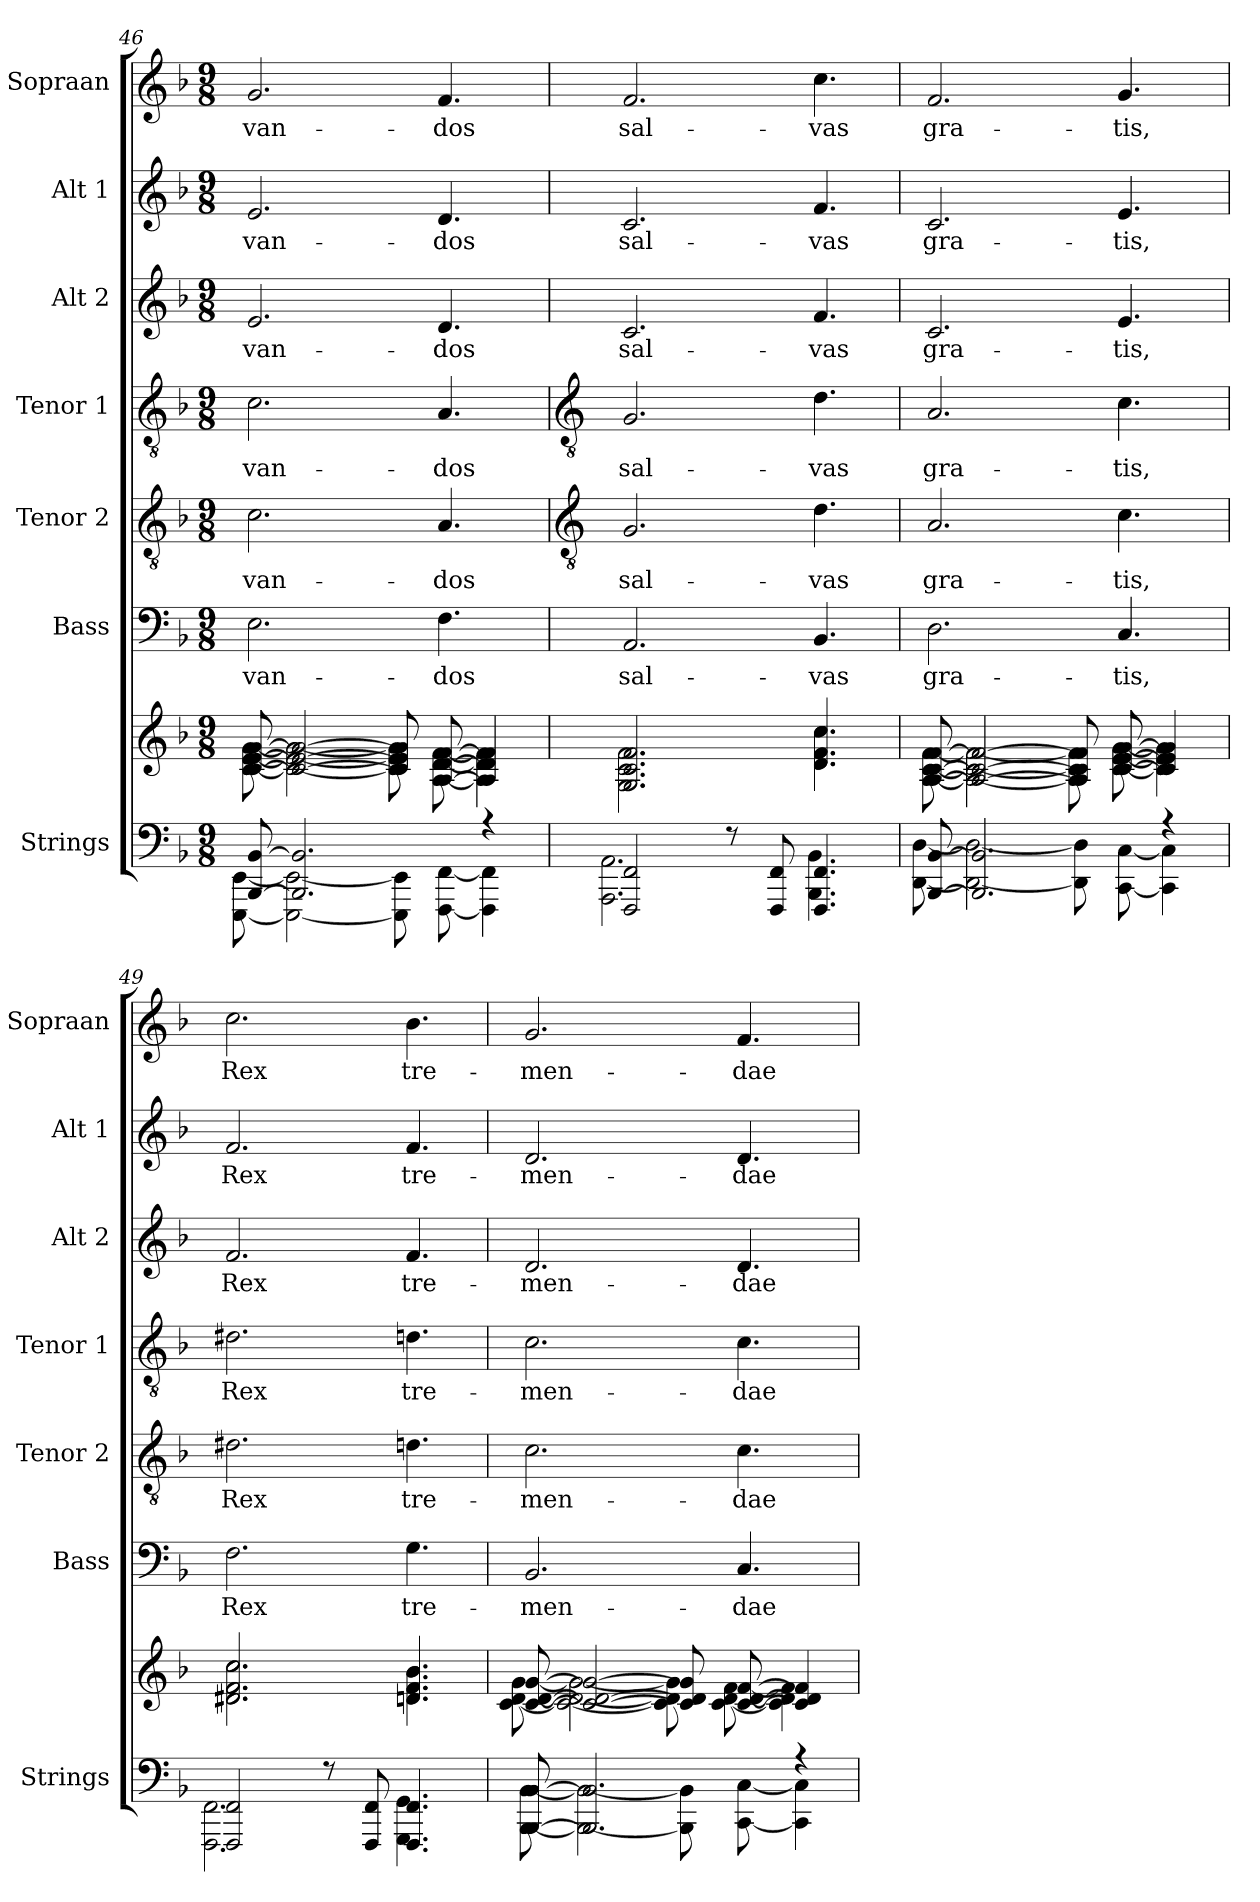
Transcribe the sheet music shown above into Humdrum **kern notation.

**kern	**kern	**kern	**text	**kern	**text	**kern	**text	**kern	**text	**kern	**text	**kern	**text
*part7	*part7	*part6	*part6	*part5	*part5	*part4	*part4	*part3	*part3	*part2	*part2	*part1	*part1
*staff8	*staff7	*staff6	*staff6	*staff5	*staff5	*staff4	*staff4	*staff3	*staff3	*staff2	*staff2	*staff1	*staff1
*I"Strings	*	*I"Bass	*	*I"Tenor 2	*	*I"Tenor 1	*	*I"Alt 2	*	*I"Alt 1	*	*I"Sopraan	*
*I'Strings	*	*I'Bass	*	*I'Tenor 2	*	*I'Tenor 1	*	*I'Alt 2	*	*I'Alt 1	*	*I'Sopraan	*
*clefF4	*clefG2	*clefF4	*	*clefGv2	*	*clefGv2	*	*clefG2	*	*clefG2	*	*clefG2	*
*k[b-]	*k[b-]	*k[b-]	*	*k[b-]	*	*k[b-]	*	*k[b-]	*	*k[b-]	*	*k[b-]	*
*F:	*F:	*F:	*	*F:	*	*F:	*	*F:	*	*F:	*	*F:	*
*M9/8	*M9/8	*M9/8	*	*M9/8	*	*M9/8	*	*M9/8	*	*M9/8	*	*M9/8	*
=46	=46	=46	=46	=46	=46	=46	=46	=46	=46	=46	=46	=46	=46
*^	*^	*	*	*	*	*	*	*	*	*	*	*	*
!	!	!	!	!	!LO:LY:b	!	!LO:LY:b	!	!LO:LY:b	!	!LO:LY:b	!	!LO:LY:b	!	!LO:LY:b
[8BBB-/ [8BB-/	[8EEE\ [8EE\	[8c/ [8e/ [8g/	[8c\ [8e\ [8g\	2.E	-van-	2.c	-van-	2.c	-van-	2.e	-van-	2.e	-van-	2.g	-van-
2.BBB-/] 2.BB-/]	2EEE\_ 2EE\_	2c/_ 2e/_ 2g/_	2c\_ 2e\_ 2g\_	.	.	.	.	.	.	.	.	.	.	.	.
.	8EEE\] 8EE\]	8c/] 8e/] 8g/]	8c\] 8e\] 8g\]	.	.	.	.	.	.	.	.	.	.	.	.
!	!	!	!	!	!LO:LY:b	!	!LO:LY:b	!	!LO:LY:b	!	!LO:LY:b	!	!LO:LY:b	!	!LO:LY:b
.	[8FFF\ [8FF\	[8A/ [8d/ [8f/	[8A\ [8d\ [8f\	4.F	-dos	4.A	-dos	4.A	-dos	4.d	-dos	4.d	-dos	4.f	-dos
4r	4FFF\] 4FF\]	4A/] 4d/] 4f/]	4A\] 4d\] 4f\]	.	.	.	.	.	.	.	.	.	.	.	.
!!LO:LB:g=z
=47	=47	=47	=47	=47	=47	=47	=47	=47	=47	=47	=47	=47	=47	=47	=47
*	*	*	*	*	*	*clefGv2	*	*clefGv2	*	*	*	*	*	*	*
!	!	!	!	!	!LO:LY:b	!	!LO:LY:b	!	!LO:LY:b	!	!LO:LY:b	!	!LO:LY:b	!	!LO:LY:b
2FFF/ 2FF/	2.AAA\ 2.AA\	2.G/ 2.c/ 2.f/	2.G\ 2.c\ 2.f\	2.AA	sal-	2.G	sal-	2.G	sal-	2.c	sal-	2.c	sal-	2.f	sal-
8r	.	.	.	.	.	.	.	.	.	.	.	.	.	.	.
8FFF/ 8FF/	.	.	.	.	.	.	.	.	.	.	.	.	.	.	.
!	!	!	!	!	!LO:LY:b	!	!LO:LY:b	!	!LO:LY:b	!	!LO:LY:b	!	!LO:LY:b	!	!LO:LY:b
4.FFF/ 4.FF/	4.BBB-\ 4.BB-\	4.d/ 4.f/ 4.cc/	4.d\ 4.f\ 4.cc\	4.BB-	-vas	4.d	-vas	4.d	-vas	4.f	-vas	4.f	-vas	4.cc	-vas
=48	=48	=48	=48	=48	=48	=48	=48	=48	=48	=48	=48	=48	=48	=48	=48
!	!	!	!	!	!LO:LY:b	!	!LO:LY:b	!	!LO:LY:b	!	!LO:LY:b	!	!LO:LY:b	!	!LO:LY:b
[8BBB-/ [8BB-/	[8DD\ [8D\	[8A/ [8c/ [8f/	[8A\ [8c\ [8f\	2.D	gra-	2.A	gra-	2.A	gra-	2.c	gra-	2.c	gra-	2.f	gra-
2.BBB-/] 2.BB-/]	2DD\_ 2D\_	2A/_ 2c/_ 2f/_	2A\_ 2c\_ 2f\_	.	.	.	.	.	.	.	.	.	.	.	.
.	8DD\] 8D\]	8A/] 8c/] 8f/]	8A\] 8c\] 8f\]	.	.	.	.	.	.	.	.	.	.	.	.
!	!	!	!	!	!LO:LY:b	!	!LO:LY:b	!	!LO:LY:b	!	!LO:LY:b	!	!LO:LY:b	!	!LO:LY:b
.	[8CC\ [8C\	[8c/ [8e/ [8g/	[8c\ [8e\ [8g\	4.C	-tis,	4.c	-tis,	4.c	-tis,	4.e	-tis,	4.e	-tis,	4.g	-tis,
4r	4CC\] 4C\]	4c/] 4e/] 4g/]	4c\] 4e\] 4g\]	.	.	.	.	.	.	.	.	.	.	.	.
=49	=49	=49	=49	=49	=49	=49	=49	=49	=49	=49	=49	=49	=49	=49	=49
!	!	!	!	!	!LO:LY:b	!	!LO:LY:b	!	!LO:LY:b	!	!LO:LY:b	!	!LO:LY:b	!	!LO:LY:b
2FFF/ 2FF/	2.FFF\ 2.FF\	2.d#X/ 2.f/ 2.cc/	2.d#X\ 2.f\ 2.cc\	2.F	Rex	2.d#X	Rex	2.d#X	Rex	2.f	Rex	2.f	Rex	2.cc	Rex
8r	.	.	.	.	.	.	.	.	.	.	.	.	.	.	.
8FFF/ 8FF/	.	.	.	.	.	.	.	.	.	.	.	.	.	.	.
!	!	!	!	!	!LO:LY:b	!	!LO:LY:b	!	!LO:LY:b	!	!LO:LY:b	!	!LO:LY:b	!	!LO:LY:b
4.FFF/ 4.FF/	4.GGG\ 4.GG\	4.dn/ 4.f/ 4.b-/	4.dn\ 4.f\ 4.b-\	4.G	tre-	4.dn	tre-	4.dn	tre-	4.f	tre-	4.f	tre-	4.b-	tre-
=50	=50	=50	=50	=50	=50	=50	=50	=50	=50	=50	=50	=50	=50	=50	=50
!	!	!	!	!	!LO:LY:b	!	!LO:LY:b	!	!LO:LY:b	!	!LO:LY:b	!	!LO:LY:b	!	!LO:LY:b
[8BBB-/ [8BB-/	[8BBB-\ [8BB-\	[8c/ [8d/ [8g/	[8c\ [8d\ [8g\	2.BB-	-men-	2.c	-men-	2.c	-men-	2.d	-men-	2.d	-men-	2.g	-men-
2.BBB-/] 2.BB-/]	2BBB-\_ 2BB-\_	2c/_ 2d/_ 2g/_	2c\_ 2d\_ 2g\_	.	.	.	.	.	.	.	.	.	.	.	.
.	8BBB-\] 8BB-\]	8c/] 8d/] 8g/]	8c\] 8d\] 8g\]	.	.	.	.	.	.	.	.	.	.	.	.
!	!	!	!	!	!LO:LY:b	!	!LO:LY:b	!	!LO:LY:b	!	!LO:LY:b	!	!LO:LY:b	!	!LO:LY:b
.	[8CC\ [8C\	[8c/ [8d/ [8f/	[8c\ [8d\ [8f\	4.C	-dae	4.c	-dae	4.c	-dae	4.d	-dae	4.d	-dae	4.f	-dae
4r	4CC\] 4C\]	4c/] 4d/] 4f/]	4c\] 4d\] 4f\]	.	.	.	.	.	.	.	.	.	.	.	.
*v	*v	*	*	*	*	*	*	*	*	*	*	*	*	*	*
*	*v	*v	*	*	*	*	*	*	*	*	*	*	*	*
=	=	=	=	=	=	=	=	=	=	=	=	=	=
*-	*-	*-	*-	*-	*-	*-	*-	*-	*-	*-	*-	*-	*-
